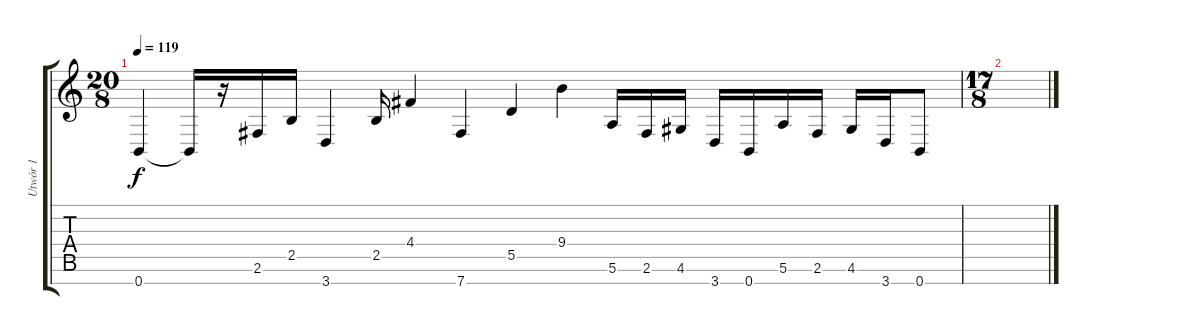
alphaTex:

\track ("Utwór 1" "Utwór 1") {instrument distortionguitar}
\staff {score tabs}
\tuning (E4 B3 G3 D3 A2 E2 B1) {hide}
\ts (20 8)
\tempo 119
\clef g2
\ks c
0.7.4{dy f} 0.7{t}.16 r.16 2.6.16 2.5.16 3.7.4 2.5.16 4.4.4 7.7.4 5.5.4 9.4.4 5.6.16 2.6.16 4.6.16 3.7.16 0.7.16 5.6.16 2.6.16 4.6.16 3.7.16 0.7.8 |
\ts (17 8)
